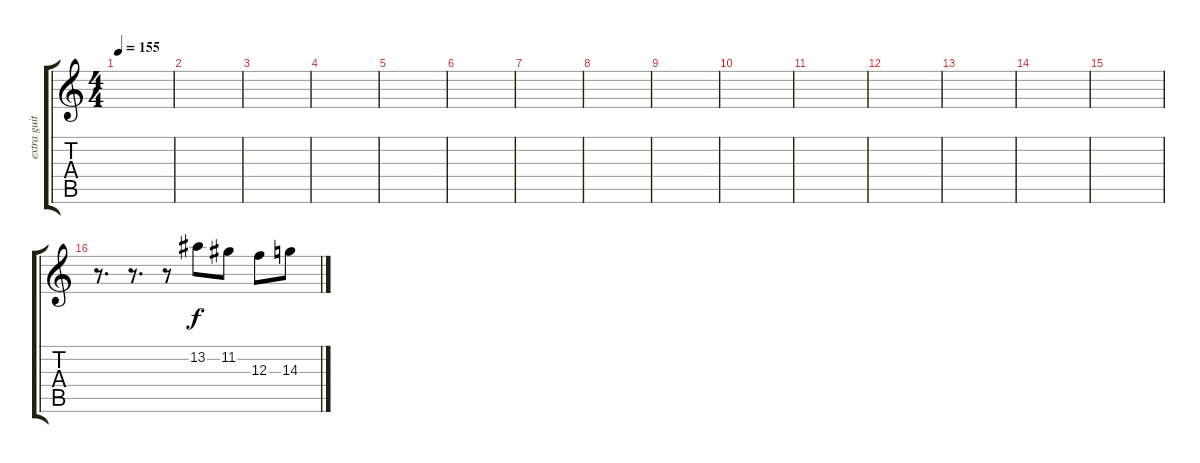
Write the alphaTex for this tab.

\track ("extra guitar" "extra guit") {instrument distortionguitar}
\staff {score tabs}
\tuning (D4 A3 F3 C3 G2 C2) {hide}
\ts (4 4)
\tempo 155
\clef g2
\ks c
|
|
|
|
|
|
|
|
|
|
|
|
|
|
|
r.8{d} r.8{d} r.8 13.2.8 11.2.8 12.3.8 14.3.8
